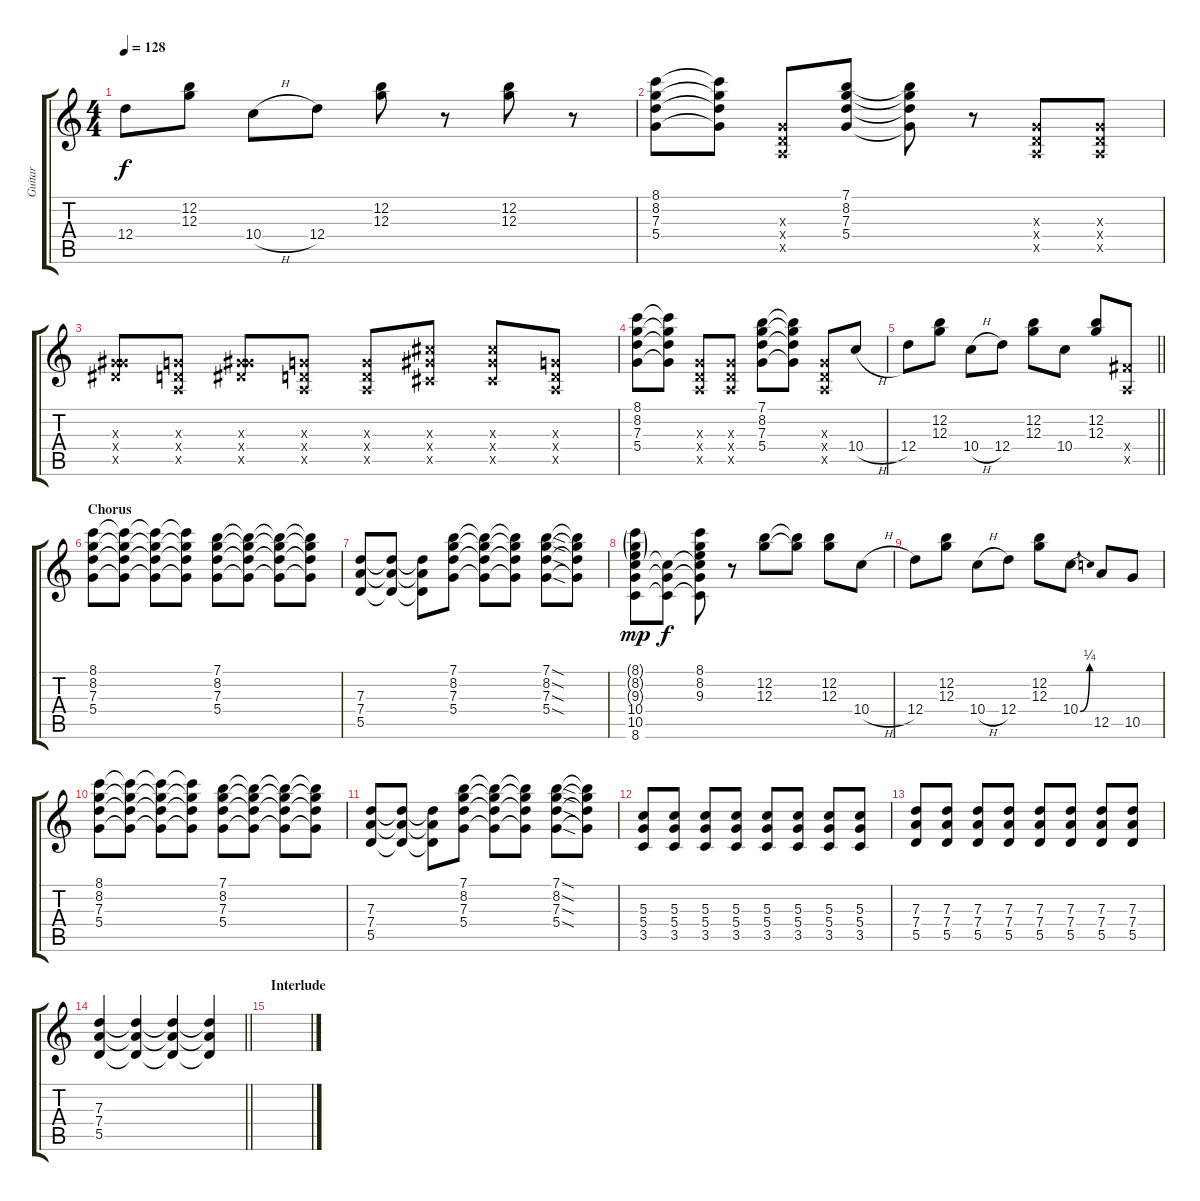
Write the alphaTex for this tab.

\track ("Guitar" "Guitar") {instrument overdrivenguitar}
\staff {score tabs}
\tuning (E4 B3 G3 D3 A2 E2) {hide}
\ts (4 4)
\tempo 128
\clef g2
\ks c
12.4.8{dy f} (12.2 12.3).8 10.4{h}.8 12.4.8 (12.2 12.3).8 r.8 (12.2 12.3).8 r.8 |
(8.1 8.2 7.3 5.4).8 (8.1{t} 8.2{t} 7.3{t} 5.4{t}).8 (0.3{x} 0.4{x} 0.5{x}).8 (7.1 8.2 7.3 5.4).8 (7.1{t} 8.2{t} 7.3{t} 5.4{t}).8 r.8 (0.3{x} 0.4{x} 0.5{x}).8 (0.3{x} 0.4{x} 0.5{x}).8 |
(0.3{x} 6.4{x} 6.5{x}).8 (0.3{x} 0.4{x} 0.5{x}).8 (0.3{x} 6.4{x} 6.5{x}).8 (0.3{x} 0.4{x} 0.5{x}).8 (0.3{x} 0.4{x} 0.5{x}).8 (6.3{x} 6.4{x} 4.5{x}).8 (6.3{x} 6.4{x} 4.5{x}).8 (0.3{x} 0.4{x} 0.5{x}).8 |
(8.1 8.2 7.3 5.4).8 (8.1{t} 8.2{t} 7.3{t} 5.4{t}).8 (0.3{x} 0.4{x} 0.5{x}).8 (0.3{x} 0.4{x} 0.5{x}).8 (7.1 8.2 7.3 5.4).8 (7.1{t} 8.2{t} 7.3{t} 5.4{t}).8 (0.3{x} 0.4{x} 0.5{x}).8 10.4{h}.8 |
\barLineRight lightlight
12.4.8 (12.2 12.3).8 10.4{h}.8 12.4.8 (12.2 12.3).8 10.4.8 (12.2 12.3).8 (4.4{x} 0.5{x}).8 |
\section ("" "Chorus")
(8.1 8.2 7.3 5.4).8 (8.1{t} 8.2{t} 7.3{t} 5.4{t}).8 (8.1{t} 8.2{t} 7.3{t} 5.4{t}).8 (8.1{t} 8.2{t} 7.3{t} 5.4{t}).8 (7.1 8.2 7.3 5.4).8 (7.1{t} 8.2{t} 7.3{t} 5.4{t}).8 (7.1{t} 8.2{t} 7.3{t} 5.4{t}).8 (7.1{t} 8.2{t} 7.3{t} 5.4{t}).8 |
(7.3 7.4 5.5).8 (7.3{t} 7.4{t} 5.5{t}).8 (7.3{t} 7.4{t} 5.5{t}).8 (7.1 8.2 7.3 5.4).8 (7.1{t} 8.2{t} 7.3{t} 5.4{t}).8 (7.1{t} 8.2{t} 7.3{t} 5.4{t}).8 (7.1{sod} 8.2{sod} 7.3{sod} 5.4{sod}).8 (7.1{t} 8.2{t} 7.3{t} 5.4{t}).8 |
(8.1{g} 8.2{g} 9.3{g} 10.4 10.5 8.6).8{dy mp} (10.4{t} 10.5{t} 8.6{t}).8{dy f} (8.1 8.2 9.3 10.4{t} 10.5{t} 8.6{t}).8 r.8 (12.2 12.3).8 (12.2{t} 12.3{t}).8 (12.2 12.3).8 10.4{h}.8 |
12.4.8 (12.2 12.3).8 10.4{h}.8 12.4.8 (12.2 12.3).8 10.4{be (bend 0 0 60 1)}.8 12.5.8 10.5.8 |
(8.1 8.2 7.3 5.4).8 (8.1{t} 8.2{t} 7.3{t} 5.4{t}).8 (8.1{t} 8.2{t} 7.3{t} 5.4{t}).8 (8.1{t} 8.2{t} 7.3{t} 5.4{t}).8 (7.1 8.2 7.3 5.4).8 (7.1{t} 8.2{t} 7.3{t} 5.4{t}).8 (7.1{t} 8.2{t} 7.3{t} 5.4{t}).8 (7.1{t} 8.2{t} 7.3{t} 5.4{t}).8 |
(7.3 7.4 5.5).8 (7.3{t} 7.4{t} 5.5{t}).8 (7.3{t} 7.4{t} 5.5{t}).8 (7.1 8.2 7.3 5.4).8 (7.1{t} 8.2{t} 7.3{t} 5.4{t}).8 (7.1{t} 8.2{t} 7.3{t} 5.4{t}).8 (7.1{sod} 8.2{sod} 7.3{sod} 5.4{sod}).8 (7.1{t} 8.2{t} 7.3{t} 5.4{t}).8 |
(5.3 5.4 3.5).8 (5.3 5.4 3.5).8 (5.3 5.4 3.5).8 (5.3 5.4 3.5).8 (5.3 5.4 3.5).8 (5.3 5.4 3.5).8 (5.3 5.4 3.5).8 (5.3 5.4 3.5).8 |
(7.3 7.4 5.5).8 (7.3 7.4 5.5).8 (7.3 7.4 5.5).8 (7.3 7.4 5.5).8 (7.3 7.4 5.5).8 (7.3 7.4 5.5).8 (7.3 7.4 5.5).8 (7.3 7.4 5.5).8 |
\barLineRight lightlight
(7.3 7.4 5.5).4 (7.3{t} 7.4{t} 5.5{t}).4 (7.3{t} 7.4{t} 5.5{t}).4 (7.3{t} 7.4{t} 5.5{t}).4 |
\section ("" "Interlude")
